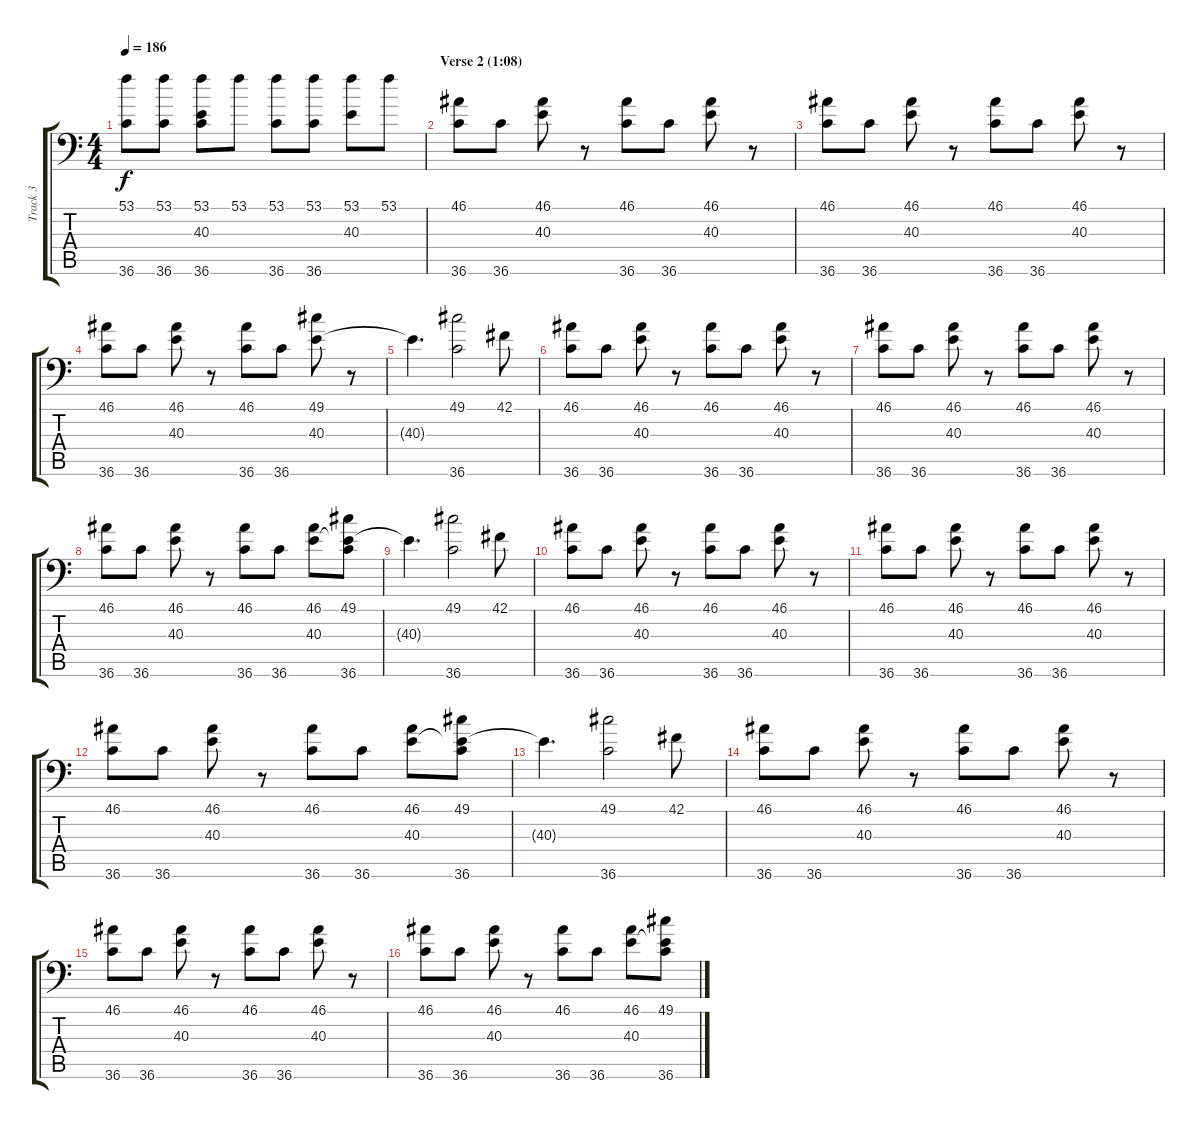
\track ("Track 3" "Track 3") {instrument acousticgrandpiano}
\staff {score tabs}
\tuning (C-1 C-1 C-1 C-1 C-1 C-1) {hide}
\ts (4 4)
\tempo 186
\clef f4
\ks c
(53.1 36.6).8{dy f} (53.1 36.6).8 (53.1 40.3 36.6).8 53.1.8 (53.1 36.6).8 (53.1 36.6).8 (53.1 40.3).8 53.1.8 |
\section ("" "Verse 2 (1:08)")
(46.1 36.6).8 36.6.8 (46.1 40.3).8 r.8 (46.1 36.6).8 36.6.8 (46.1 40.3).8 r.8 |
(46.1 36.6).8 36.6.8 (46.1 40.3).8 r.8 (46.1 36.6).8 36.6.8 (46.1 40.3).8 r.8 |
(46.1 36.6).8 36.6.8 (46.1 40.3).8 r.8 (46.1 36.6).8 36.6.8 (49.1 40.3).8 r.8 |
40.3{t}.4{d} (49.1 36.6).2 42.1.8 |
(46.1 36.6).8 36.6.8 (46.1 40.3).8 r.8 (46.1 36.6).8 36.6.8 (46.1 40.3).8 r.8 |
(46.1 36.6).8 36.6.8 (46.1 40.3).8 r.8 (46.1 36.6).8 36.6.8 (46.1 40.3).8 r.8 |
(46.1 36.6).8 36.6.8 (46.1 40.3).8 r.8 (46.1 36.6).8 36.6.8 (46.1 40.3).8 (49.1 40.3{t} 36.6).8 |
40.3{t}.4{d} (49.1 36.6).2 42.1.8 |
(46.1 36.6).8 36.6.8 (46.1 40.3).8 r.8 (46.1 36.6).8 36.6.8 (46.1 40.3).8 r.8 |
(46.1 36.6).8 36.6.8 (46.1 40.3).8 r.8 (46.1 36.6).8 36.6.8 (46.1 40.3).8 r.8 |
(46.1 36.6).8 36.6.8 (46.1 40.3).8 r.8 (46.1 36.6).8 36.6.8 (46.1 40.3).8 (49.1 40.3{t} 36.6).8 |
40.3{t}.4{d} (49.1 36.6).2 42.1.8 |
(46.1 36.6).8 36.6.8 (46.1 40.3).8 r.8 (46.1 36.6).8 36.6.8 (46.1 40.3).8 r.8 |
(46.1 36.6).8 36.6.8 (46.1 40.3).8 r.8 (46.1 36.6).8 36.6.8 (46.1 40.3).8 r.8 |
(46.1 36.6).8 36.6.8 (46.1 40.3).8 r.8 (46.1 36.6).8 36.6.8 (46.1 40.3).8 (49.1 40.3{t} 36.6).8
